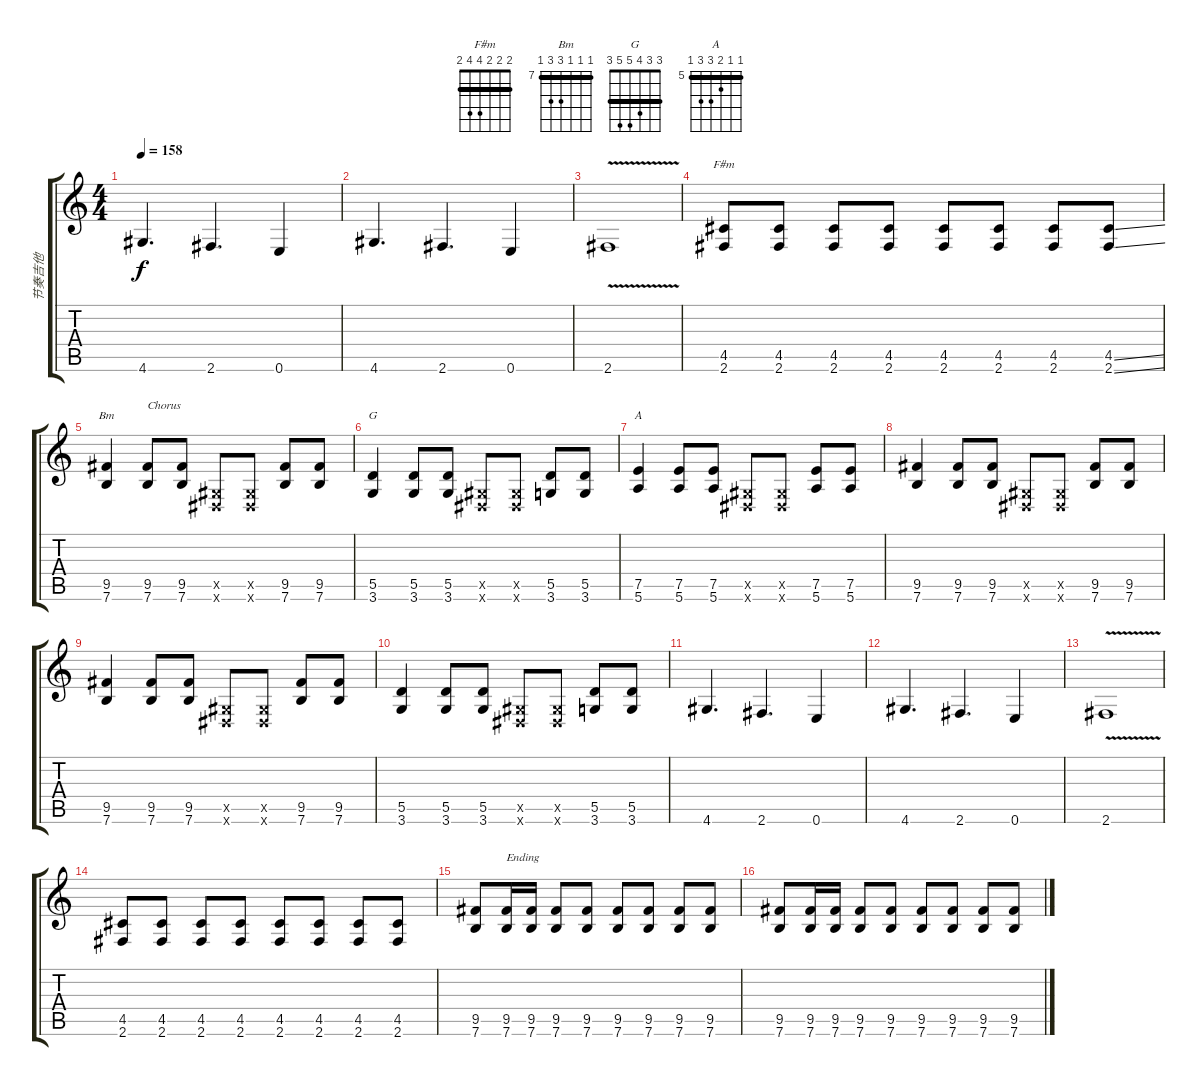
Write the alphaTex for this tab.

\track ("节奏吉他" "节奏吉他") {instrument distortionguitar}
\staff {score tabs}
\tuning (E4 B3 G3 D3 A2 E2) {hide}
\chord ("F#m" 2 2 2 4 4 2) {barre 2}
\chord ("Bm" 7 7 7 9 9 7) {firstfret 7 barre 7}
\chord ("G" 3 3 4 5 5 3) {barre 3}
\chord ("A" 5 5 6 7 7 5) {firstfret 5 barre 5}
\ts (4 4)
\tempo 158
\clef g2
\ks c
4.6.4{d dy f} 2.6.4{d} 0.6.4 |
4.6.4{d} 2.6.4{d} 0.6.4 |
2.6{v}.1 |
(4.5 2.6).8{ch "F#m"} (4.5 2.6).8 (4.5 2.6).8 (4.5 2.6).8 (4.5 2.6).8 (4.5 2.6).8 (4.5 2.6).8 (4.5{ss} 2.6{ss}).8 |
(9.5 7.6).4{ch "Bm"} (9.5 7.6).8{txt "Chorus"} (9.5 7.6).8 (-1.5{x} -1.6{x}).8 (-1.5{x} -1.6{x}).8 (9.5 7.6).8 (9.5 7.6).8 |
(5.5 3.6).4{ch "G"} (5.5 3.6).8 (5.5 3.6).8 (-1.5{x} -1.6{x}).8 (-1.5{x} -1.6{x}).8 (5.5 3.6).8 (5.5 3.6).8 |
(7.5 5.6).4{ch "A"} (7.5 5.6).8 (7.5 5.6).8 (-1.5{x} -1.6{x}).8 (-1.5{x} -1.6{x}).8 (7.5 5.6).8 (7.5 5.6).8 |
(9.5 7.6).4 (9.5 7.6).8 (9.5 7.6).8 (-1.5{x} -1.6{x}).8 (-1.5{x} -1.6{x}).8 (9.5 7.6).8 (9.5 7.6).8 |
(9.5 7.6).4 (9.5 7.6).8 (9.5 7.6).8 (-1.5{x} -1.6{x}).8 (-1.5{x} -1.6{x}).8 (9.5 7.6).8 (9.5 7.6).8 |
(5.5 3.6).4 (5.5 3.6).8 (5.5 3.6).8 (-1.5{x} -1.6{x}).8 (-1.5{x} -1.6{x}).8 (5.5 3.6).8 (5.5 3.6).8 |
4.6.4{d} 2.6.4{d} 0.6.4 |
4.6.4{d} 2.6.4{d} 0.6.4 |
2.6{v}.1 |
(4.5 2.6).8 (4.5 2.6).8 (4.5 2.6).8 (4.5 2.6).8 (4.5 2.6).8 (4.5 2.6).8 (4.5 2.6).8 (4.5 2.6).8 |
(9.5 7.6).8 (9.5 7.6).16{txt "Ending"} (9.5 7.6).16 (9.5 7.6).8 (9.5 7.6).8 (9.5 7.6).8 (9.5 7.6).8 (9.5 7.6).8 (9.5 7.6).8 |
(9.5 7.6).8 (9.5 7.6).16 (9.5 7.6).16 (9.5 7.6).8 (9.5 7.6).8 (9.5 7.6).8 (9.5 7.6).8 (9.5 7.6).8 (9.5 7.6).8
